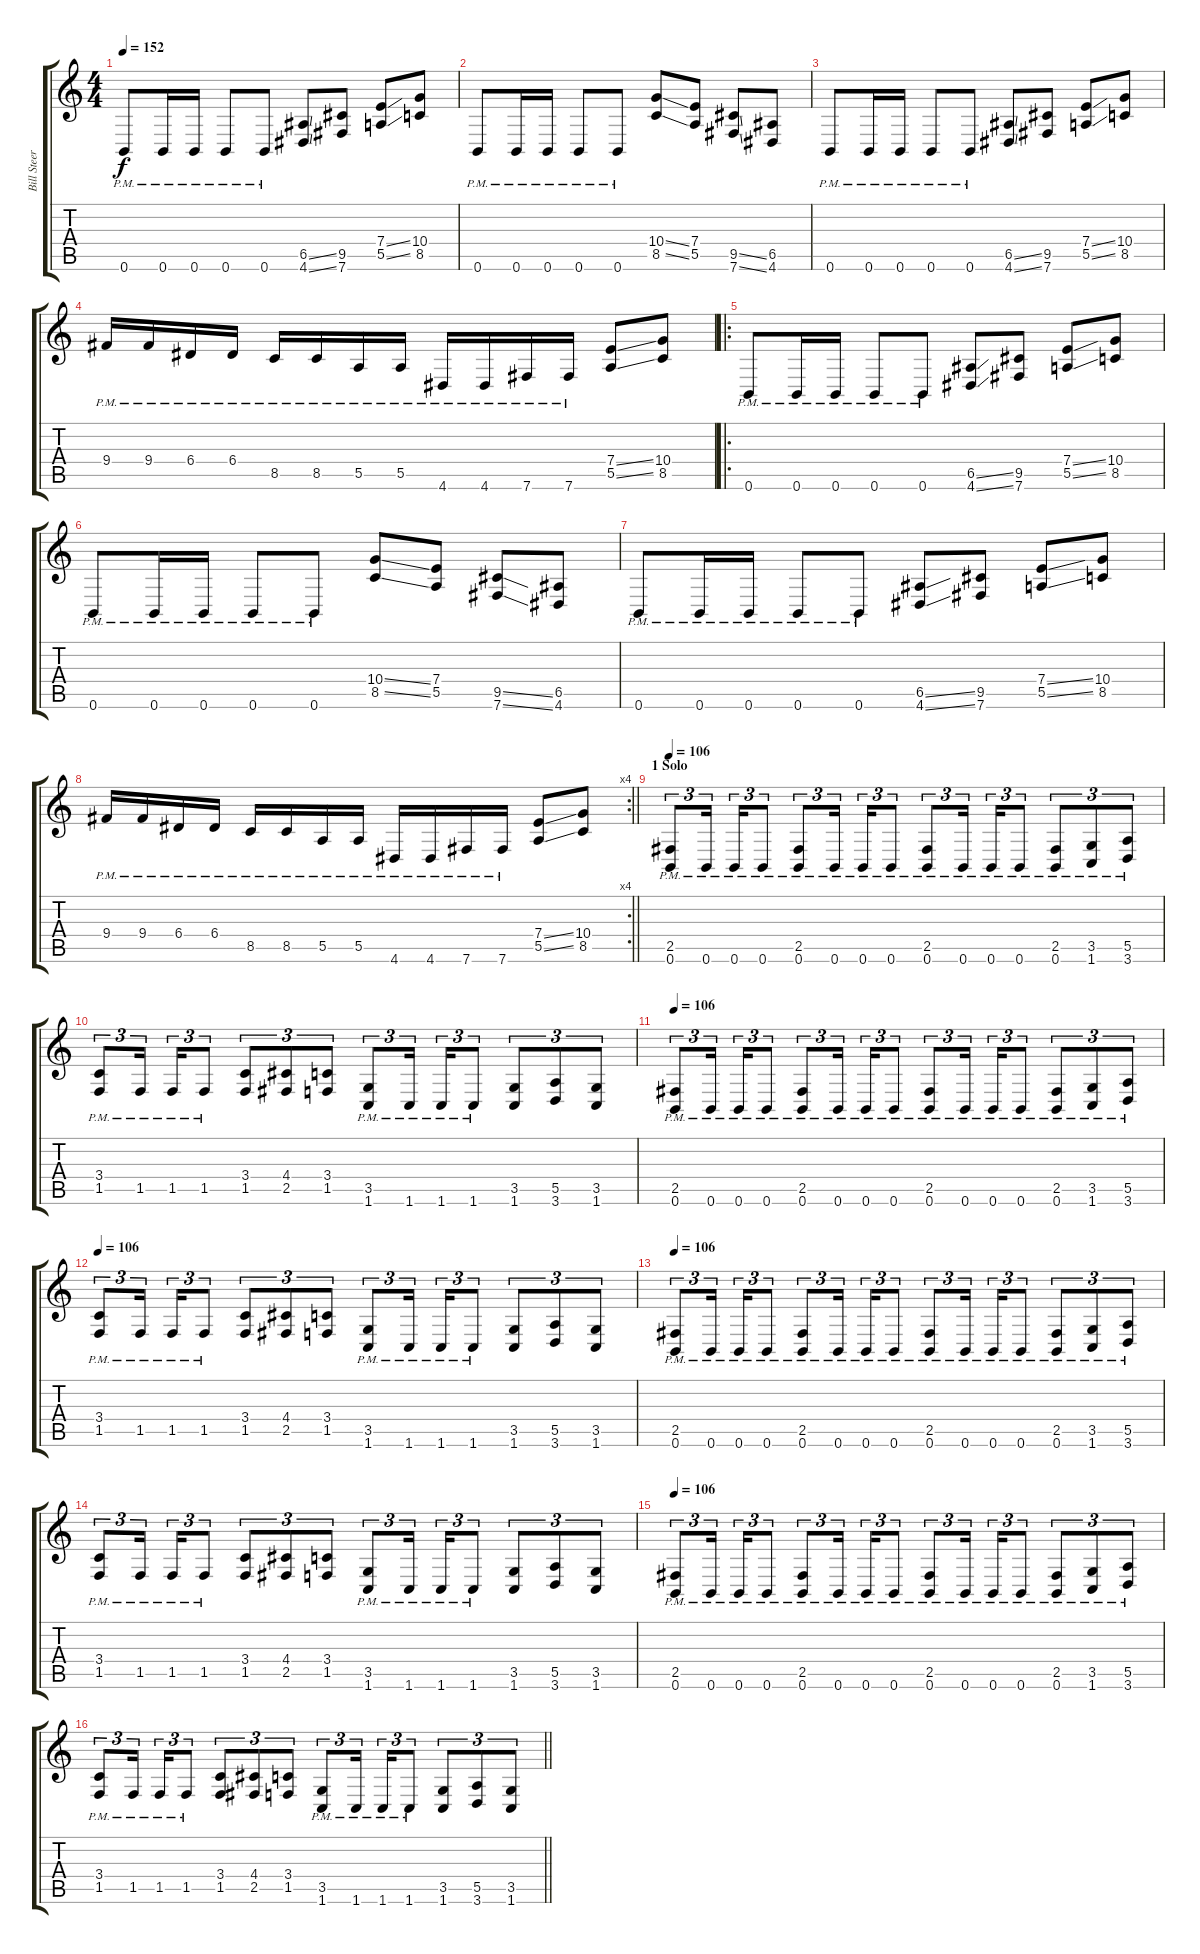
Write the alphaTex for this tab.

\track ("Bill Steer" "Bill Steer") {instrument distortionguitar}
\staff {score tabs}
\tuning (B3 Gb3 D3 A2 E2 B1) {hide}
\ts (4 4)
\tempo 152
\clef g2
\ks c
0.6{pm}.8{dy f instrument distortionguitar} 0.6{pm}.16 0.6{pm}.16 0.6{pm}.8 0.6{pm}.8 (6.5{ss} 4.6{ss}).8 (9.5 7.6).8 (7.4{ss} 5.5{ss}).8 (10.4 8.5).8 |
0.6{pm}.8 0.6{pm}.16 0.6{pm}.16 0.6{pm}.8 0.6{pm}.8 (10.4{ss} 8.5{ss}).8 (7.4 5.5).8 (9.5{ss} 7.6{ss}).8 (6.5 4.6).8 |
0.6{pm}.8 0.6{pm}.16 0.6{pm}.16 0.6{pm}.8 0.6{pm}.8 (6.5{ss} 4.6{ss}).8 (9.5 7.6).8 (7.4{ss} 5.5{ss}).8 (10.4 8.5).8 |
9.4{pm}.16 9.4{pm}.16 6.4{pm}.16 6.4{pm}.16 8.5{pm}.16 8.5{pm}.16 5.5{pm}.16 5.5{pm}.16 4.6{pm}.16 4.6{pm}.16 7.6{pm}.16 7.6{pm}.16 (7.4{ss} 5.5{ss}).8 (10.4 8.5).8 |
\ro
0.6{pm}.8 0.6{pm}.16 0.6{pm}.16 0.6{pm}.8 0.6{pm}.8 (6.5{ss} 4.6{ss}).8 (9.5 7.6).8 (7.4{ss} 5.5{ss}).8 (10.4 8.5).8 |
0.6{pm}.8 0.6{pm}.16 0.6{pm}.16 0.6{pm}.8 0.6{pm}.8 (10.4{ss} 8.5{ss}).8 (7.4 5.5).8 (9.5{ss} 7.6{ss}).8 (6.5 4.6).8 |
0.6{pm}.8 0.6{pm}.16 0.6{pm}.16 0.6{pm}.8 0.6{pm}.8 (6.5{ss} 4.6{ss}).8 (9.5 7.6).8 (7.4{ss} 5.5{ss}).8 (10.4 8.5).8 |
\rc 4
\barLineRight lightlight
9.4{pm}.16 9.4{pm}.16 6.4{pm}.16 6.4{pm}.16 8.5{pm}.16 8.5{pm}.16 5.5{pm}.16 5.5{pm}.16 4.6{pm}.16 4.6{pm}.16 7.6{pm}.16 7.6{pm}.16 (7.4{ss} 5.5{ss}).8 (10.4 8.5).8 |
\section ("" "1 Solo")
\tempo 106
(2.5{pm} 0.6{pm}).8{tu (3 2)} 0.6{pm}.16{tu (3 2)} 0.6{pm}.16{tu (3 2)} 0.6{pm}.8{tu (3 2)} (2.5{pm} 0.6{pm}).8{tu (3 2)} 0.6{pm}.16{tu (3 2)} 0.6{pm}.16{tu (3 2)} 0.6{pm}.8{tu (3 2)} (2.5{pm} 0.6{pm}).8{tu (3 2)} 0.6{pm}.16{tu (3 2)} 0.6{pm}.16{tu (3 2)} 0.6{pm}.8{tu (3 2)} (2.5{pm} 0.6{pm}).8{tu (3 2)} (3.5{pm} 1.6{pm}).8{tu (3 2)} (5.5{pm} 3.6{pm}).8{tu (3 2)} |
(3.4{pm} 1.5{pm}).8{tu (3 2)} 1.5{pm}.16{tu (3 2)} 1.5{pm}.16{tu (3 2)} 1.5{pm}.8{tu (3 2)} (3.4 1.5).8{tu (3 2)} (4.4 2.5).8{tu (3 2)} (3.4 1.5).8{tu (3 2)} (3.5{pm} 1.6{pm}).8{tu (3 2)} 1.6{pm}.16{tu (3 2)} 1.6{pm}.16{tu (3 2)} 1.6{pm}.8{tu (3 2)} (3.5 1.6).8{tu (3 2)} (5.5 3.6).8{tu (3 2)} (3.5 1.6).8{tu (3 2)} |
\tempo 106
(2.5{pm} 0.6{pm}).8{tu (3 2)} 0.6{pm}.16{tu (3 2)} 0.6{pm}.16{tu (3 2)} 0.6{pm}.8{tu (3 2)} (2.5{pm} 0.6{pm}).8{tu (3 2)} 0.6{pm}.16{tu (3 2)} 0.6{pm}.16{tu (3 2)} 0.6{pm}.8{tu (3 2)} (2.5{pm} 0.6{pm}).8{tu (3 2)} 0.6{pm}.16{tu (3 2)} 0.6{pm}.16{tu (3 2)} 0.6{pm}.8{tu (3 2)} (2.5{pm} 0.6{pm}).8{tu (3 2)} (3.5{pm} 1.6{pm}).8{tu (3 2)} (5.5{pm} 3.6{pm}).8{tu (3 2)} |
\tempo 106
(3.4{pm} 1.5{pm}).8{tu (3 2)} 1.5{pm}.16{tu (3 2)} 1.5{pm}.16{tu (3 2)} 1.5{pm}.8{tu (3 2)} (3.4 1.5).8{tu (3 2)} (4.4 2.5).8{tu (3 2)} (3.4 1.5).8{tu (3 2)} (3.5{pm} 1.6{pm}).8{tu (3 2)} 1.6{pm}.16{tu (3 2)} 1.6{pm}.16{tu (3 2)} 1.6{pm}.8{tu (3 2)} (3.5 1.6).8{tu (3 2)} (5.5 3.6).8{tu (3 2)} (3.5 1.6).8{tu (3 2)} |
\tempo 106
(2.5{pm} 0.6{pm}).8{tu (3 2)} 0.6{pm}.16{tu (3 2)} 0.6{pm}.16{tu (3 2)} 0.6{pm}.8{tu (3 2)} (2.5{pm} 0.6{pm}).8{tu (3 2)} 0.6{pm}.16{tu (3 2)} 0.6{pm}.16{tu (3 2)} 0.6{pm}.8{tu (3 2)} (2.5{pm} 0.6{pm}).8{tu (3 2)} 0.6{pm}.16{tu (3 2)} 0.6{pm}.16{tu (3 2)} 0.6{pm}.8{tu (3 2)} (2.5{pm} 0.6{pm}).8{tu (3 2)} (3.5{pm} 1.6{pm}).8{tu (3 2)} (5.5{pm} 3.6{pm}).8{tu (3 2)} |
(3.4{pm} 1.5{pm}).8{tu (3 2)} 1.5{pm}.16{tu (3 2)} 1.5{pm}.16{tu (3 2)} 1.5{pm}.8{tu (3 2)} (3.4 1.5).8{tu (3 2)} (4.4 2.5).8{tu (3 2)} (3.4 1.5).8{tu (3 2)} (3.5{pm} 1.6{pm}).8{tu (3 2)} 1.6{pm}.16{tu (3 2)} 1.6{pm}.16{tu (3 2)} 1.6{pm}.8{tu (3 2)} (3.5 1.6).8{tu (3 2)} (5.5 3.6).8{tu (3 2)} (3.5 1.6).8{tu (3 2)} |
\tempo 106
(2.5{pm} 0.6{pm}).8{tu (3 2)} 0.6{pm}.16{tu (3 2)} 0.6{pm}.16{tu (3 2)} 0.6{pm}.8{tu (3 2)} (2.5{pm} 0.6{pm}).8{tu (3 2)} 0.6{pm}.16{tu (3 2)} 0.6{pm}.16{tu (3 2)} 0.6{pm}.8{tu (3 2)} (2.5{pm} 0.6{pm}).8{tu (3 2)} 0.6{pm}.16{tu (3 2)} 0.6{pm}.16{tu (3 2)} 0.6{pm}.8{tu (3 2)} (2.5{pm} 0.6{pm}).8{tu (3 2)} (3.5{pm} 1.6{pm}).8{tu (3 2)} (5.5{pm} 3.6{pm}).8{tu (3 2)} |
\barLineRight lightlight
(3.4{pm} 1.5{pm}).8{tu (3 2)} 1.5{pm}.16{tu (3 2)} 1.5{pm}.16{tu (3 2)} 1.5{pm}.8{tu (3 2)} (3.4 1.5).8{tu (3 2)} (4.4 2.5).8{tu (3 2)} (3.4 1.5).8{tu (3 2)} (3.5{pm} 1.6{pm}).8{tu (3 2)} 1.6{pm}.16{tu (3 2)} 1.6{pm}.16{tu (3 2)} 1.6{pm}.8{tu (3 2)} (3.5 1.6).8{tu (3 2)} (5.5 3.6).8{tu (3 2)} (3.5 1.6).8{tu (3 2)}
